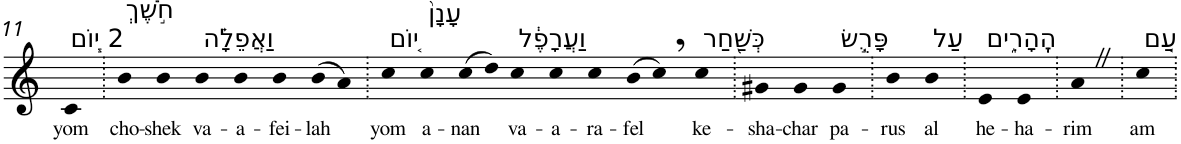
**kern	**text
*part1	*part1
*staff1	*staff1
*I"Piano	*
*I'Pno	*
!!LO:PB:g=z
*clefG2	*
*k[]	*
=11	=11
!LO:TX:a:t=2 י֧וֹם	!
!	!LO:LY:b
4c	yom
=12.	=12.
!LO:TX:a:t=חֹ֣שֶׁךְ	!
!	!LO:LY:b
4b	cho-
!	!LO:LY:b
4b	-shek
!LO:TX:a:t=וַאֲפֵלָ֗ה	!
!	!LO:LY:b
4b	va-
!	!LO:LY:b
4b	-a-
!	!LO:LY:b
4b	-fei-
!	!LO:LY:b
(>8b	-lah
8a)	.
=13.	=13.
!LO:TX:a:t=י֤וֹם	!
!	!LO:LY:b
4cc	yom
!LO:TX:a:t=עָנָן֙	!
!	!LO:LY:b
4cc	a-
!	!LO:LY:b
(>8cc	-nan
8dd)	.
!LO:TX:a:t=וַעֲרָפֶ֔ל	!
!	!LO:LY:b
4cc	va-
!	!LO:LY:b
4cc	-a-
!	!LO:LY:b
4cc	-ra-
!	!LO:LY:b
(>8b	-fel
8cc,)	.
!LO:TX:a:t=כְּשַׁ֖חַר	!
!	!LO:LY:b
4cc	ke-
=14.	=14.
!	!LO:LY:b
4g#X	-sha-
!	!LO:LY:b
4g#	-char
!LO:TX:a:t=פָּרֻ֣שׂ	!
!	!LO:LY:b
4g#	pa-
=15.	=15.
!	!LO:LY:b
4b	-rus
!LO:TX:a:t=עַל	!
!	!LO:LY:b
4b	al
=16.	=16.
!LO:TX:a:t=הֶֽהָרִ֑ים	!
!	!LO:LY:b
4e	he-
!	!LO:LY:b
4e	-ha-
=17.	=17.
!	!LO:LY:b
4aZ	-rim
=18.	=18.
!LO:TX:a:t=עַ֚ם	!
!	!LO:LY:b
4cc	am
=.	=.
*-	*-
